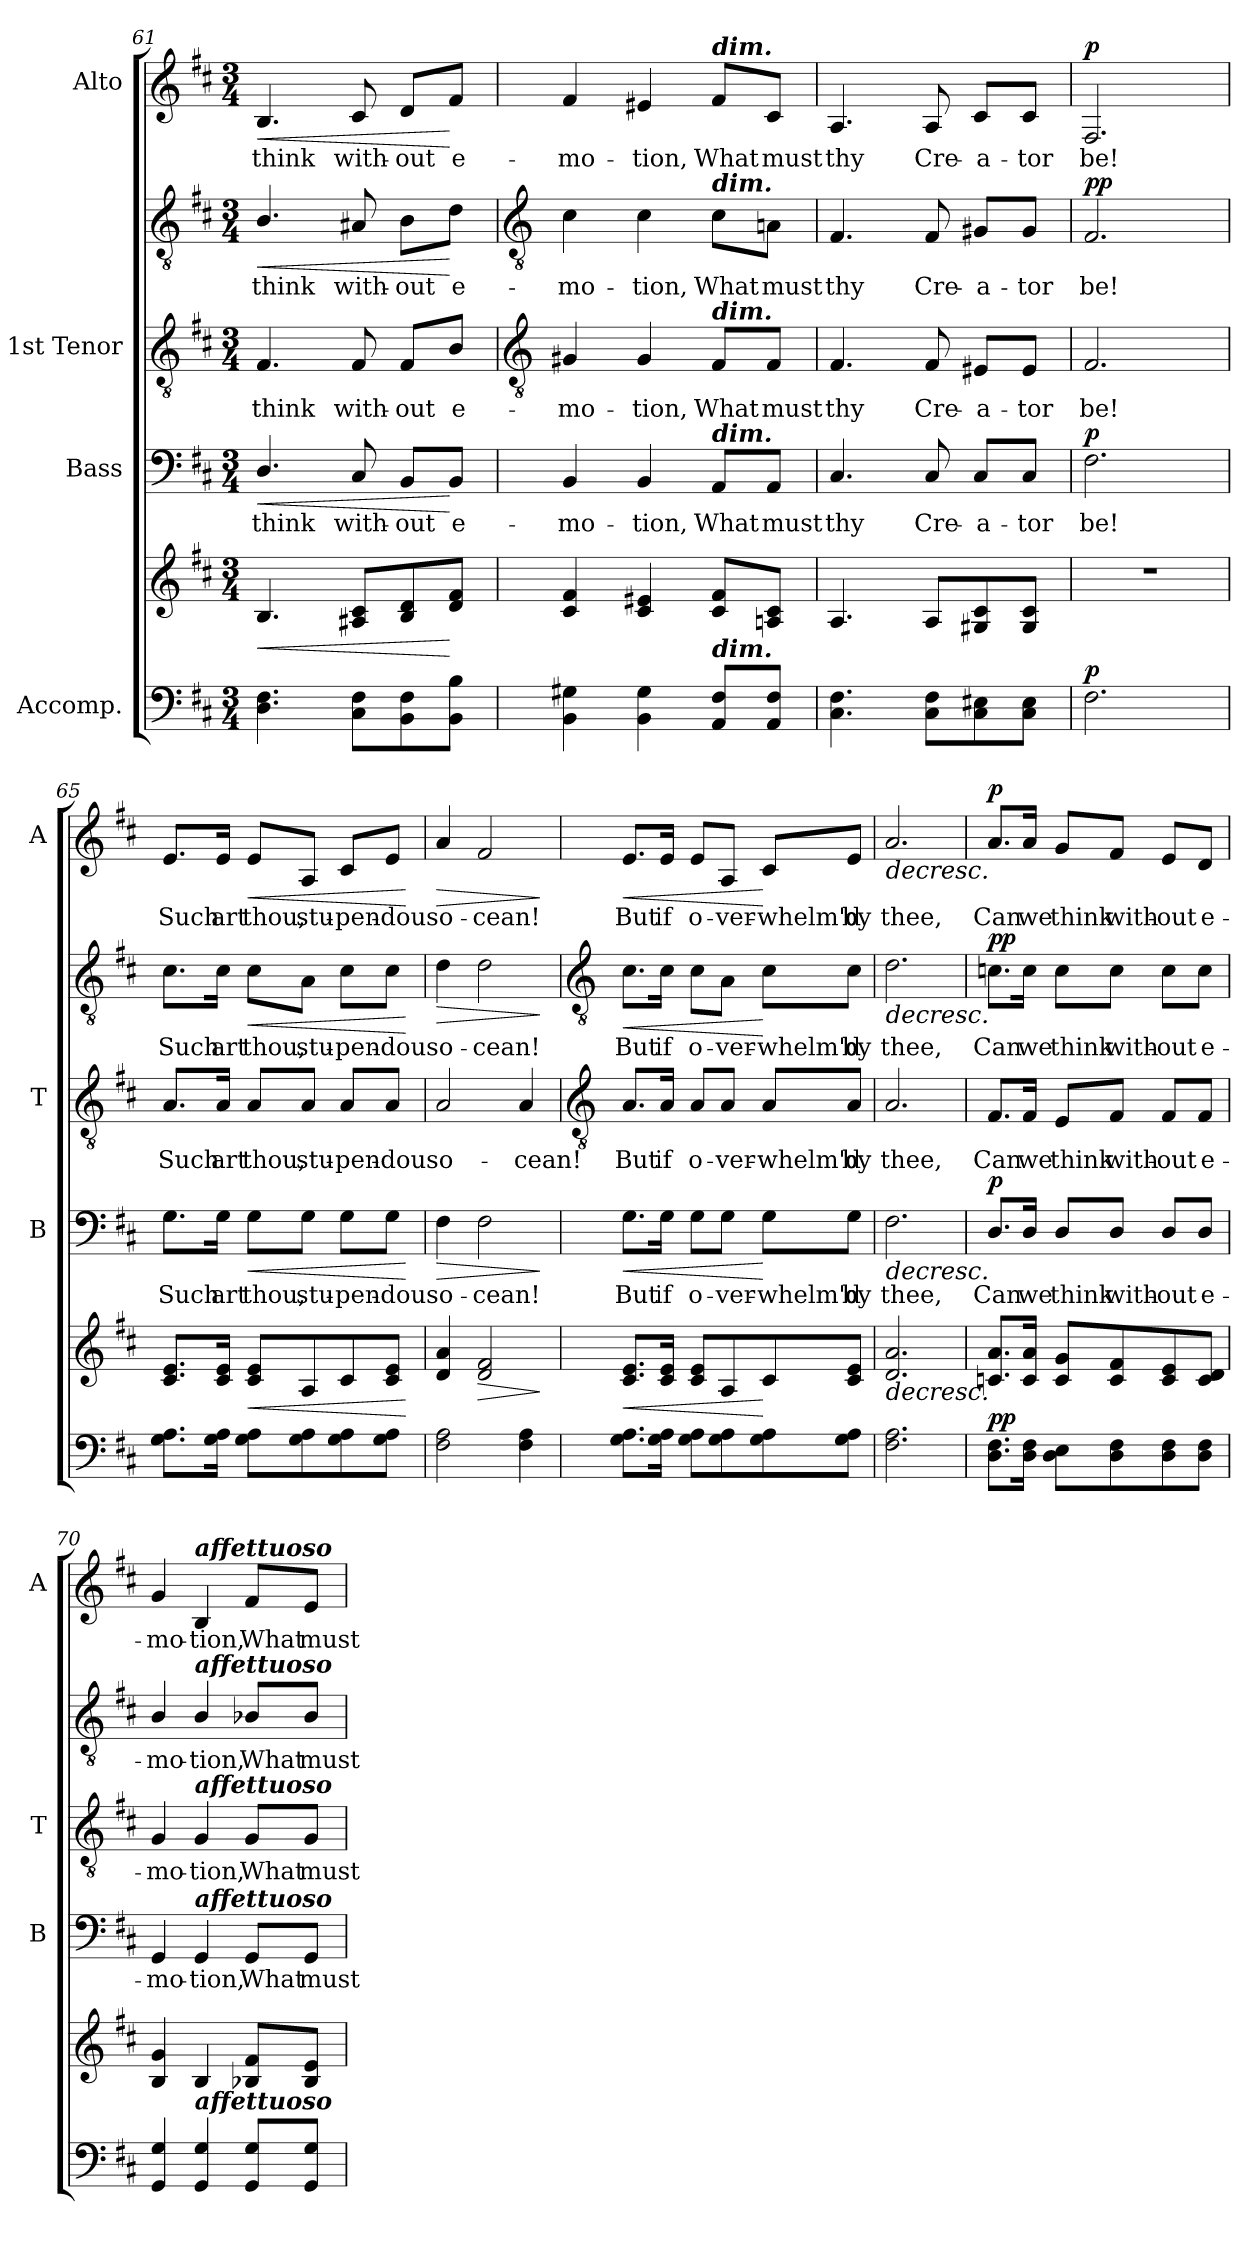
**kern	**kern	**dynam	**kern	**text	**dynam	**kern	**text	**kern	**text	**dynam	**kern	**text	**dynam
*part4	*part4	*part4	*part3	*part3	*part3	*part2	*part2	*part2	*part2	*part2	*part1	*part1	*part1
*staff6	*staff5	*staff5/6	*staff4	*staff4	*staff4	*staff3	*staff3	*staff2	*staff2	*staff2/3	*staff1	*staff1	*staff1
*I"Accomp.	*	*	*I"Bass	*	*	*I"1st Tenor	*	*	*	*	*I"Alto	*	*
*	*	*	*I'B	*	*	*I'T	*	*	*	*	*I'A	*	*
*clefF4	*clefG2	*	*clefF4	*	*	*clefGv2	*	*clefGv2	*	*	*clefG2	*	*
*k[f#c#]	*k[f#c#]	*	*k[f#c#]	*	*	*k[f#c#]	*	*k[f#c#]	*	*	*k[f#c#]	*	*
*D:	*D:	*	*D:	*	*	*D:	*	*D:	*	*	*D:	*	*
*M3/4	*M3/4	*	*M3/4	*	*	*M3/4	*	*M3/4	*	*	*M3/4	*	*
=61	=61	=61	=61	=61	=61	=61	=61	=61	=61	=61	=61	=61	=61
!	!	!LO:HP:b	!	!LO:LY:b	!LO:HP:b	!	!LO:LY:b	!	!LO:LY:b	!LO:HP:b	!	!LO:LY:b	!LO:HP:b
4.D\ 4.F#\	4.B	<	4.D/	think	<	4.F#	-think	4.B/	think	<	4.B	think	<
!	!	!	!	!LO:LY:b	!	!	!LO:LY:b	!	!LO:LY:b	!	!	!LO:LY:b	!
8C#\ 8F#\L	8A#X 8c#L	.	8C#	with-	.	8F#	with-	8A#X	with-	.	8c#	with-	.
!	!	!	!	!LO:LY:b	!	!	!LO:LY:b	!	!LO:LY:b	!	!	!LO:LY:b	!
8BB\ 8F#\	8B 8d	.	8BB/L	-out	.	8F#/L	-out	8B\L	-out	.	8d/L	-out	.
!	!	!	!	!LO:LY:b	!	!	!LO:LY:b	!	!LO:LY:b	!	!	!LO:LY:b	!
8BB\ 8B\J	8d 8f#J	[	8BB/J	e-	[	8B/J	e-	8d\J	e-	[	8f#/J	e-	[
!!LO:LB:g=z
=62	=62	=62	=62	=62	=62	=62	=62	=62	=62	=62	=62	=62	=62
*	*	*	*	*	*	*clefGv2	*	*clefGv2	*	*	*	*	*
!	!	!	!	!LO:LY:b	!	!	!LO:LY:b	!	!LO:LY:b	!	!	!LO:LY:b	!
4BB\ 4G#X\	4c# 4f#	.	4BB	-mo-	.	4G#X	mo-	4c#	-mo-	.	4f#	-mo-	.
!	!	!	!	!LO:LY:b	!	!	!LO:LY:b	!	!LO:LY:b	!	!	!LO:LY:b	!
4BB\ 4G#\	4c# 4e#X	.	4BB	-tion,	.	4G#	-tion,	4c#	-tion,	.	4e#X	-tion,	.
!	!	!	!	!	!	!	!	!	!	!	!LO:TX:a:Bi:t=dim.	!	!
!	!	!	!	!	!	!	!	!LO:TX:a:Bi:t=dim.	!	!	!	!	!
!	!	!	!	!	!	!LO:TX:a:Bi:t=dim.	!	!	!	!	!	!	!
!	!	!	!LO:TX:a:Bi:t=dim.	!	!	!	!	!	!	!	!	!	!
!LO:TX:a:Bi:t=dim.	!	!	!	!	!	!	!	!	!	!	!	!	!
!	!	!	!	!LO:LY:b	!	!	!LO:LY:b	!	!LO:LY:b	!	!	!LO:LY:b	!
8AA 8F#L	8c# 8f#L	.	8AA/L	What	.	8F#/L	What	8c#\L	What	.	8f#/L	What	.
!	!	!	!	!LO:LY:b	!	!	!LO:LY:b	!	!LO:LY:b	!	!	!LO:LY:b	!
8AA 8F#J	8An 8c#J	.	8AA/J	must	.	8F#/J	must	8An\J	must	.	8c#/J	must	.
=63	=63	=63	=63	=63	=63	=63	=63	=63	=63	=63	=63	=63	=63
!	!	!	!	!LO:LY:b	!	!	!LO:LY:b	!	!LO:LY:b	!	!	!LO:LY:b	!
4.C#\ 4.F#\	4.A	.	4.C#	thy	.	4.F#	thy	4.F#	thy	.	4.A	thy	.
!	!	!	!	!LO:LY:b	!	!	!LO:LY:b	!	!LO:LY:b	!	!	!LO:LY:b	!
8C#\ 8F#\L	8AL	.	8C#	Cre-	.	8F#	Cre-	8F#	Cre-	.	8A	Cre-	.
!	!	!	!	!LO:LY:b	!	!	!LO:LY:b	!	!LO:LY:b	!	!	!LO:LY:b	!
8C#\ 8E#X\	8G#X 8c#	.	8C#/L	-a-	.	8E#X/L	-a-	8G#X/L	-a-	.	8c#/L	-a-	.
!	!	!	!	!LO:LY:b	!	!	!LO:LY:b	!	!LO:LY:b	!	!	!LO:LY:b	!
8C#\ 8E#\J	8G# 8c#J	.	8C#/J	-tor	.	8E#/J	-tor	8G#/J	-tor	.	8c#/J	-tor	.
=64	=64	=64	=64	=64	=64	=64	=64	=64	=64	=64	=64	=64	=64
!	!LO:N:vis=1	!LO:DY:a=2	!	!LO:LY:b	!LO:DY:b	!	!LO:LY:b	!	!LO:LY:b	!LO:DY:b=2	!	!LO:LY:b	!
!	!	!	!	!	!	!	!	!	!	!LO:DY:n=1:b	!	!	!LO:DY:b
2.F#	2.r	p	2.F#	be!	p	2.F#	be!	2.F#	be!	p p	2.F#	be!	p
=65	=65	=65	=65	=65	=65	=65	=65	=65	=65	=65	=65	=65	=65
!	!	!	!	!LO:LY:b	!	!	!LO:LY:b	!	!LO:LY:b	!	!	!LO:LY:b	!
8.G\ 8.A\L	8.c# 8.eL	.	8.G\L	Such	.	8.A/L	Such	8.c#\L	Such	.	8.e/L	Such	.
!	!	!	!	!LO:LY:b	!	!	!LO:LY:b	!	!LO:LY:b	!	!	!LO:LY:b	!
16G\ 16A\J	16c# 16eJ	.	16G\Jk	art	.	16A/Jk	art	16c#\Jk	art	.	16e/Jk	art	.
!	!	!LO:HP:b	!	!LO:LY:b	!LO:HP:b	!	!LO:LY:b	!	!LO:LY:b	!LO:HP:b	!	!LO:LY:b	!LO:HP:b
8G\ 8A\L	8c# 8eL	<	8G\L	thou,	<	8A/L	thou,	8c#\L	thou,	<	8e/L	thou,	<
!	!	!	!	!LO:LY:b	!	!	!LO:LY:b	!	!LO:LY:b	!	!	!LO:LY:b	!
8G\ 8A\	8A	.	8G\J	stu-	.	8A/J	stu-	8A\J	stu-	.	8A/J	stu-	.
!	!	!	!	!LO:LY:b	!	!	!LO:LY:b	!	!LO:LY:b	!	!	!LO:LY:b	!
8G\ 8A\	8c#	.	8G\L	-pen-	.	8A/L	-pen-	8c#\L	-pen-	.	8c#/L	-pen-	.
!	!	!	!	!LO:LY:b	!	!	!LO:LY:b	!	!LO:LY:b	!	!	!LO:LY:b	!
8G\ 8A\J	8c# 8eJ	.	8G\J	-dous	.	8A/J	-dous	8c#\J	-dous	.	8e/J	-dous	.
.	.	[	.	.	[	.	.	.	.	[	.	.	[
=66	=66	=66	=66	=66	=66	=66	=66	=66	=66	=66	=66	=66	=66
!	!	!	!	!LO:LY:b	!LO:HP:b	!	!LO:LY:b	!	!LO:LY:b	!LO:HP:b	!	!LO:LY:b	!LO:HP:b
2F# 2A	4d 4a	.	4F#	o-	>	2A	o-	4d	o-	>	4a	o-	>
!	!	!LO:HP:b	!	!LO:LY:b	!	!	!	!	!LO:LY:b	!	!	!LO:LY:b	!
.	2d 2f#	>	2F#	-cean!	.	.	.	2d	-cean!	.	2f#	-cean!	.
!	!	!	!	!	!	!	!LO:LY:b	!	!	!	!	!	!
4F# 4A	.	.	.	.	.	4A	-cean!	.	.	.	.	.	.
.	.	]	.	.	]	.	.	.	.	]	.	.	]
!!LO:LB:g=z
=67	=67	=67	=67	=67	=67	=67	=67	=67	=67	=67	=67	=67	=67
*	*	*	*	*	*	*clefGv2	*	*clefGv2	*	*	*	*	*
!	!	!LO:HP:b	!	!LO:LY:b	!LO:HP:b	!	!LO:LY:b	!	!LO:LY:b	!LO:HP:b	!	!LO:LY:b	!LO:HP:b
8.G\ 8.A\L	8.c# 8.eL	<	8.G\L	But	<	8.A/L	But	8.c#\L	But	<	8.e/L	But	<
!	!	!	!	!LO:LY:b	!	!	!LO:LY:b	!	!LO:LY:b	!	!	!LO:LY:b	!
16G\ 16A\J	16c# 16eJ	.	16G\Jk	if	.	16A/Jk	if	16c#\Jk	if	.	16e/Jk	if	.
!	!	!	!	!LO:LY:b	!	!	!LO:LY:b	!	!LO:LY:b	!	!	!LO:LY:b	!
8G\ 8A\L	8c# 8eL	.	8G\L	o-	.	8A/L	o-	8c#\L	o-	.	8e/L	o-	.
!	!	!	!	!LO:LY:b	!	!	!LO:LY:b	!	!LO:LY:b	!	!	!LO:LY:b	!
8G\ 8A\	8A	.	8G\J	-ver-	.	8A/J	-ver-	8A\J	-ver-	.	8A/J	-ver-	.
!	!	!	!	!LO:LY:b	!	!	!LO:LY:b	!	!LO:LY:b	!	!	!LO:LY:b	!
8G\ 8A\	8c#	[	8G\L	-whelm'd	[	8A/L	-whelm'd	8c#\L	-whelm'd	[	8c#/L	-whelm'd	[
!	!	!	!	!LO:LY:b	!	!	!LO:LY:b	!	!LO:LY:b	!	!	!LO:LY:b	!
8G\ 8A\J	8c# 8eJ	.	8G\J	by	.	8A/J	by	8c#\J	by	.	8e/J	by	.
=68	=68	=68	=68	=68	=68	=68	=68	=68	=68	=68	=68	=68	=68
!	!	!LO:HP:b	!	!LO:LY:b	!LO:HP:b	!	!LO:LY:b	!	!LO:LY:b	!LO:HP:b	!	!LO:LY:b	!LO:HP:b
2.F#\ 2.A\	2.d 2.a	>	2.F#	thee,	>	2.A	thee,	2.d	thee,	>	2.a	thee,	>
=69	=69	=69	=69	=69	=69	=69	=69	=69	=69	=69	=69	=69	=69
!	!	!LO:DY:a=2	!	!LO:LY:b	!	!	!LO:LY:b	!	!LO:LY:b	!	!	!LO:LY:b	!
!	!	!LO:DY:n=1:b	!	!	!LO:DY:b	!	!	!	!	!LO:DY:b=2	!	!	!
!	!	!	!	!	!	!	!	!	!	!LO:DY:n=1:b	!	!	!LO:DY:b
8.D\ 8.F#\L	8.cn 8.aL	p p	8.D/L	Can	p	8.F#/L	-Can	8.cn\L	Can	p p	8.a/L	Can	p
!	!	!	!	!LO:LY:b	!	!	!LO:LY:b	!	!LO:LY:b	!	!	!LO:LY:b	!
16D\ 16F#\J	16c 16aJ	]	16D/Jk	we	]	16F#/Jk	we	16c\Jk	we	]	16a/Jk	we	]
!	!	!	!	!LO:LY:b	!	!	!LO:LY:b	!	!LO:LY:b	!	!	!LO:LY:b	!
8D\ 8E\L	8c 8gL	.	8D/L	think	.	8E/L	think	8c\L	think	.	8g/L	think	.
!	!	!	!	!LO:LY:b	!	!	!LO:LY:b	!	!LO:LY:b	!	!	!LO:LY:b	!
8D\ 8F#\	8c 8f#	.	8D/J	with-	.	8F#/J	with-	8c\J	with-	.	8f#/J	with-	.
!	!	!	!	!LO:LY:b	!	!	!LO:LY:b	!	!LO:LY:b	!	!	!LO:LY:b	!
8D\ 8F#\	8c 8e	.	8D/L	-out	.	8F#/L	-out	8c\L	-out	.	8e/L	-out	.
!	!	!	!	!LO:LY:b	!	!	!LO:LY:b	!	!LO:LY:b	!	!	!LO:LY:b	!
8D\ 8F#\J	8c 8dJ	.	8D/J	e-	.	8F#/J	e-	8c\J	e-	.	8d/J	e-	.
=70	=70	=70	=70	=70	=70	=70	=70	=70	=70	=70	=70	=70	=70
!	!	!	!	!LO:LY:b	!	!	!LO:LY:b	!	!LO:LY:b	!	!	!LO:LY:b	!
4GG 4G	4B 4g	.	4GG	-mo-	.	4G	mo-	4B/	-mo-	.	4g	-mo-	.
!	!	!	!	!	!	!	!	!	!	!	!LO:TX:a:Bi:t=affettuoso	!	!
!	!	!	!	!	!	!	!	!LO:TX:a:Bi:t=affettuoso	!	!	!	!	!
!	!	!	!	!	!	!LO:TX:a:Bi:t=affettuoso	!	!	!	!	!	!	!
!	!	!	!LO:TX:a:Bi:t=affettuoso	!	!	!	!	!	!	!	!	!	!
!LO:TX:a:Bi:t=affettuoso	!	!	!	!	!	!	!	!	!	!	!	!	!
!	!	!	!	!LO:LY:b	!	!	!LO:LY:b	!	!LO:LY:b	!	!	!LO:LY:b	!
4GG 4G	4B	.	4GG	-tion,	.	4G	-tion,	4B/	-tion,	.	4B	-tion,	.
!	!	!	!	!LO:LY:b	!	!	!LO:LY:b	!	!LO:LY:b	!	!	!LO:LY:b	!
8GG 8GL	8B-X 8f#L	.	8GG/L	What	.	8G/L	What	8B-X/L	What	.	8f#/L	What	.
!	!	!	!	!LO:LY:b	!	!	!LO:LY:b	!	!LO:LY:b	!	!	!LO:LY:b	!
8GG 8GJ	8B- 8eJ	.	8GG/J	must	.	8G/J	must	8B-/J	must	.	8e/J	must	.
=	=	=	=	=	=	=	=	=	=	=	=	=	=
*-	*-	*-	*-	*-	*-	*-	*-	*-	*-	*-	*-	*-	*-
